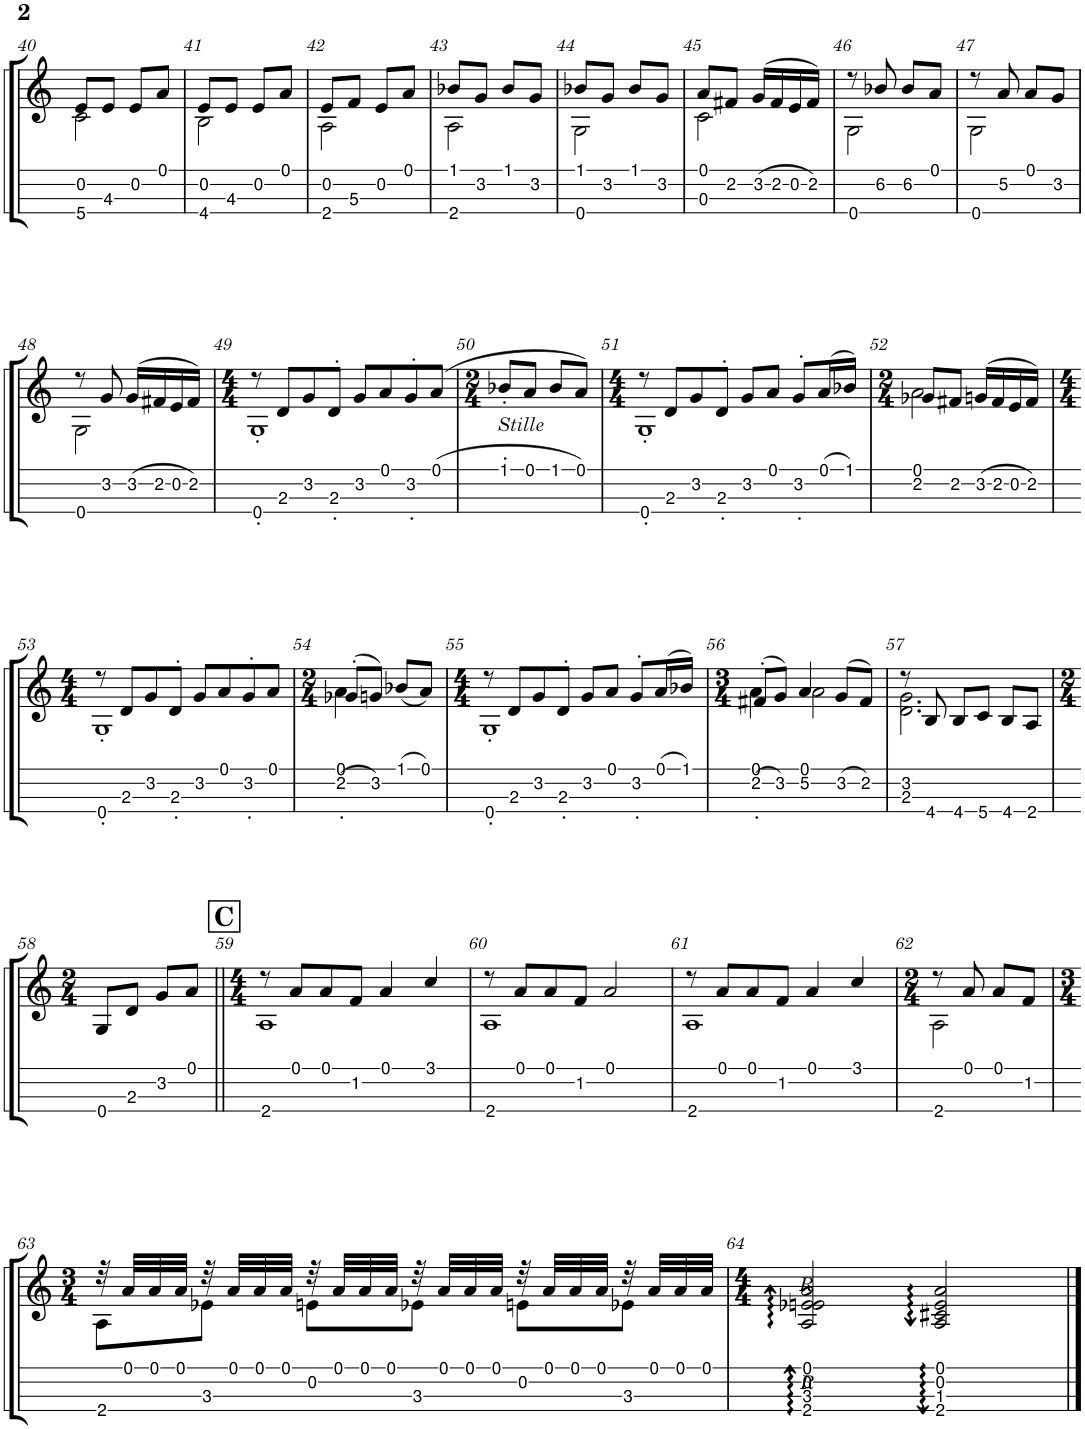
**kern	**kern
*part1	*part1
*staff2	*staff1
*I"Ukulele (Low G)	*
*I'Uk.	*
!!LO:PB:g=z
*	*clefG2
*k[]	*k[]
*M2/4	*M2/4
=40	=40
*^	*^
8eL	2c	8e/L	2c\
8eJ	.	8e/J	.
8eL	.	8e/L	.
8aJ	.	8a/J	.
=41	=41	=41	=41
8eL	2B	8e/L	2B\
8eJ	.	8e/J	.
8eL	.	8e/L	.
8aJ	.	8a/J	.
=42	=42	=42	=42
8eL	2A	8e/L	2A\
8fJ	.	8f/J	.
8eL	.	8e/L	.
8aJ	.	8a/J	.
=43	=43	=43	=43
8b-XL	2A	8b-X/L	2A\
8gJ	.	8g/J	.
8b-L	.	8b-/L	.
8gJ	.	8g/J	.
=44	=44	=44	=44
8b-XL	2G	8b-X/L	2G\
8gJ	.	8g/J	.
8b-L	.	8b-/L	.
8gJ	.	8g/J	.
=45	=45	=45	=45
8aL	2c	8a/L	2c\
8f#J	.	8f#X/J	.
16gLL	.	(16g/LL	.
16f#J	.	16f#/	.
16eL	.	16e/	.
16f#JJ	.	16f#/JJ)	.
=46	=46	=46	=46
8r	2G	8r	2G\
8b-	.	8b-X/	.
8b-L	.	8b-/L	.
8aJ	.	8a/J	.
=47	=47	=47	=47
8r	2G	8r	2G\
8a	.	8a/	.
8aL	.	8a/L	.
8gJ	.	8g/J	.
!!LO:LB:g=z	!!
=48	=48	=48	=48
8r	2G	8r	2G\
8g	.	8g/	.
16gLL	.	(16g/LL	.
16f#J	.	16f#X/	.
16eL	.	16e/	.
16f#JJ	.	16f#/JJ)	.
=49	=49	=49	=49
*M4/4	*	*M4/4	*
8r	1G'	8r	1G'
8d	.	8d/L	.
8gL	.	8g/	.
8d'J	.	8d'/J	.
8gL	.	8g/L	.
8aJ	.	8a/	.
8g'L	.	8g'/	.
8aJ	.	(8a/J	.
*v	*v	*	*
*	*v	*v
=50	=50
*M2/4	*M2/4
!	!LO:TX:b:i:t=Stille
8b-'L	8b-X'/L
8aJ	8a/J
8b-L	8b-/L
8aJ	8a/J)
=51	=51
*M4/4	*M4/4
*^	*^
8r	1G'	8r	1G'
8d	.	8d/L	.
8gL	.	8g/	.
8d'J	.	8d'/J	.
8gL	.	8g/L	.
8aJ	.	8a/J	.
8g'L	.	8g'/L	.
16aL	.	(16a/L	.
16b-JJ	.	16b-X/JJ)	.
=52	=52	=52	=52
*M2/4	*	*M2/4	*
8g-L	2a	8g-X/L	2a\
8f#J	.	8f#X/J	.
16gLL	.	(16gn/LL	.
16f#J	.	16f#/	.
16eL	.	16e/	.
16f#JJ	.	16f#/JJ)	.
!!LO:LB:g=z	!!
=53	=53	=53	=53
*M4/4	*	*M4/4	*
8r	1G'	8r	1G'
8d	.	8d/L	.
8gL	.	8g/	.
8d'J	.	8d'/J	.
8gL	.	8g/L	.
8aJ	.	8a/	.
8g'L	.	8g'/	.
8aJ	.	8a/J	.
=54	=54	=54	=54
*M2/4	*	*M2/4	*
8g-X'L	4a	(8g-X'/L	4a\
8gJ	.	8gn/J)	.
8b-L	4ryy	(8b-X/L	4ryy
8aJ	.	8a/J)	.
=55	=55	=55	=55
*M4/4	*	*M4/4	*
8r	1G'	8r	1G'
8d	.	8d/L	.
8gL	.	8g/	.
8d'J	.	8d'/J	.
8gL	.	8g/L	.
8aJ	.	8a/J	.
8g'L	.	8g'/L	.
16aL	.	(16a/L	.
16b-JJ	.	16b-X/JJ)	.
=56	=56	=56	=56
*M3/4	*	*M3/4	*
8f#'L	4a	(8f#X'/L	4a\
8gJ	.	8g/J)	.
4a	2a	4a/	2a\
8gL	.	(8g/L	.
8f#J	.	8f#/J)	.
=57	=57	=57	=57
8r	2.d 2.g	8r	2.d\ 2.g\
8B	.	8B/	.
8BL	.	8B/L	.
8cJ	.	8c/J	.
8BL	.	8B/L	.
8AJ	.	8A/J	.
*v	*v	*	*
*	*v	*v
!!LO:LB:g=z
=58	=58
*M2/4	*M2/4
8GL	8G/L
8dJ	8d/J
8gL	8g/L
8aJ	8a/J
!!LO:REH:place=s1:a:B:cj:fs=14:t=C
=59||	=59||
*M4/4	*M4/4
*^	*^
8r	1A	8r	1A
8a	.	8a/L	.
8aL	.	8a/	.
8fJ	.	8f/J	.
4a	.	4a/	.
4cc	.	4cc/	.
=60	=60	=60	=60
8r	1A	8r	1A
8a	.	8a/L	.
8aL	.	8a/	.
8fJ	.	8f/J	.
2a	.	2a/	.
=61	=61	=61	=61
8r	1A	8r	1A
8a	.	8a/L	.
8aL	.	8a/	.
8fJ	.	8f/J	.
4a	.	4a/	.
4cc	.	4cc/	.
=62	=62	=62	=62
*M2/4	*	*M2/4	*
8r	2A	8r	2A\
8a	.	8a/	.
8aL	.	8a/L	.
8fJ	.	8f/J	.
!!LO:LB:g=z	!!
=63	=63	=63	=63
*M3/4	*	*M3/4	*
32r	8AL	32r	8A\L
32aLLL	.	32a/LLL	.
32a	.	32a/	.
32aJJJ	.	32a/JJJ	.
32r	8e-J	32r	8e-X\J
32aLLL	.	32a/LLL	.
32a	.	32a/	.
32aJJJ	.	32a/JJJ	.
32r	8eL	32r	8en\L
32aLLL	.	32a/LLL	.
32a	.	32a/	.
32aJJJ	.	32a/JJJ	.
32r	8e-J	32r	8e-X\J
32aLLL	.	32a/LLL	.
32a	.	32a/	.
32aJJJ	.	32a/JJJ	.
32r	8eL	32r	8en\L
32aLLL	.	32a/LLL	.
32a	.	32a/	.
32aJJJ	.	32a/JJJ	.
32r	8e-J	32r	8e-X\J
32aLLL	.	32a/LLL	.
32a	.	32a/	.
32aJJJ	.	32a/JJJ	.
*v	*v	*	*
*	*v	*v
=64	=64
*M4/4	*M4/4
!	!LO:TX:b:i:t=R
!LO:TX:b:i:t=R	!
2A 2e- 2e 2a	2A/ 2e-X/ 2en/ 2a/
2A 2c# 2e 2a	2A/ 2c#X/ 2e/ 2a/
==	==
*-	*-
